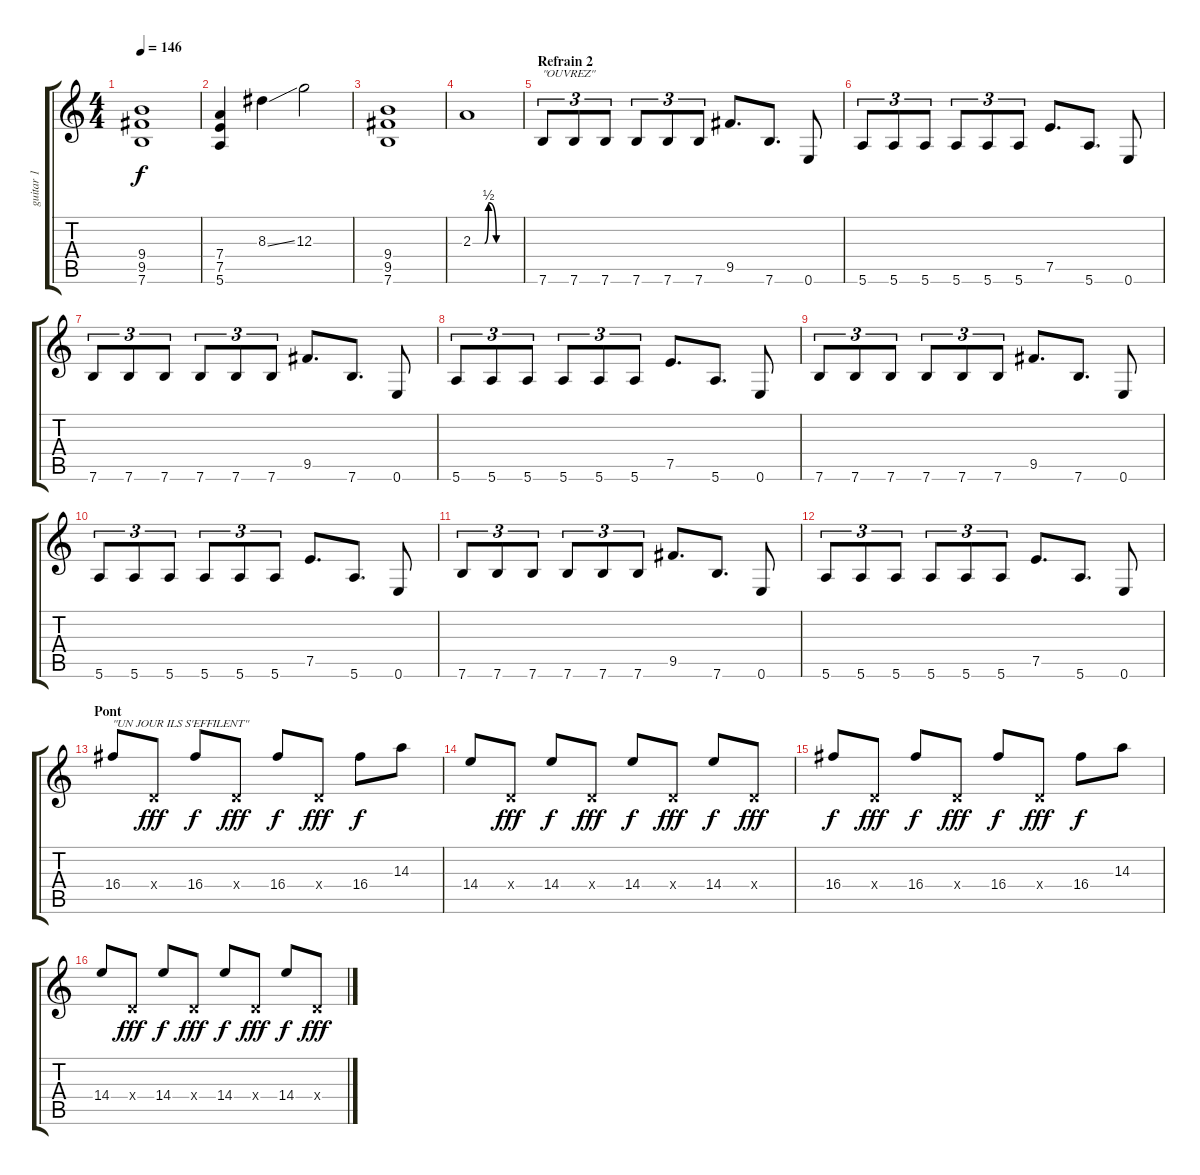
\track ("guitar 1" "guitar 1") {instrument distortionguitar}
\staff {score tabs}
\tuning (E4 B3 G3 D3 A2 E2) {hide}
\ts (4 4)
\tempo 146
\clef g2
\ks c
(9.4 9.5 7.6).1{dy f} |
(7.4 7.5 5.6).4 8.3{ss}.4 12.3.2 |
(9.4 9.5 7.6).1 |
2.3{be (custom 0 0 15 0 20 2 30 0 45 0 60 0)}.1 |
\section ("" "Refrain 2")
7.6.8{tu (3 2) txt "\"OUVREZ\""} 7.6.8{tu (3 2)} 7.6.8{tu (3 2)} 7.6.8{tu (3 2)} 7.6.8{tu (3 2)} 7.6.8{tu (3 2)} 9.5.8{d} 7.6.8{d} 0.6.8 |
5.6.8{tu (3 2)} 5.6.8{tu (3 2)} 5.6.8{tu (3 2)} 5.6.8{tu (3 2)} 5.6.8{tu (3 2)} 5.6.8{tu (3 2)} 7.5.8{d} 5.6.8{d} 0.6.8 |
7.6.8{tu (3 2)} 7.6.8{tu (3 2)} 7.6.8{tu (3 2)} 7.6.8{tu (3 2)} 7.6.8{tu (3 2)} 7.6.8{tu (3 2)} 9.5.8{d} 7.6.8{d} 0.6.8 |
5.6.8{tu (3 2)} 5.6.8{tu (3 2)} 5.6.8{tu (3 2)} 5.6.8{tu (3 2)} 5.6.8{tu (3 2)} 5.6.8{tu (3 2)} 7.5.8{d} 5.6.8{d} 0.6.8 |
7.6.8{tu (3 2)} 7.6.8{tu (3 2)} 7.6.8{tu (3 2)} 7.6.8{tu (3 2)} 7.6.8{tu (3 2)} 7.6.8{tu (3 2)} 9.5.8{d} 7.6.8{d} 0.6.8 |
5.6.8{tu (3 2)} 5.6.8{tu (3 2)} 5.6.8{tu (3 2)} 5.6.8{tu (3 2)} 5.6.8{tu (3 2)} 5.6.8{tu (3 2)} 7.5.8{d} 5.6.8{d} 0.6.8 |
7.6.8{tu (3 2)} 7.6.8{tu (3 2)} 7.6.8{tu (3 2)} 7.6.8{tu (3 2)} 7.6.8{tu (3 2)} 7.6.8{tu (3 2)} 9.5.8{d} 7.6.8{d} 0.6.8 |
5.6.8{tu (3 2)} 5.6.8{tu (3 2)} 5.6.8{tu (3 2)} 5.6.8{tu (3 2)} 5.6.8{tu (3 2)} 5.6.8{tu (3 2)} 7.5.8{d} 5.6.8{d} 0.6.8 |
\section ("" "Pont ")
16.4.8{txt "\"UN JOUR ILS S'EFFILENT\""} 0.4{x}.8{dy fff} 16.4.8{dy f} 0.4{x}.8{dy fff} 16.4.8{dy f} 0.4{x}.8{dy fff} 16.4.8{dy f} 14.3.8 |
14.4.8 0.4{x}.8{dy fff} 14.4.8{dy f} 0.4{x}.8{dy fff} 14.4.8{dy f} 0.4{x}.8{dy fff} 14.4.8{dy f} 0.4{x}.8{dy fff} |
16.4.8{dy f} 0.4{x}.8{dy fff} 16.4.8{dy f} 0.4{x}.8{dy fff} 16.4.8{dy f} 0.4{x}.8{dy fff} 16.4.8{dy f} 14.3.8 |
14.4.8 0.4{x}.8{dy fff} 14.4.8{dy f} 0.4{x}.8{dy fff} 14.4.8{dy f} 0.4{x}.8{dy fff} 14.4.8{dy f} 0.4{x}.8{dy fff}
